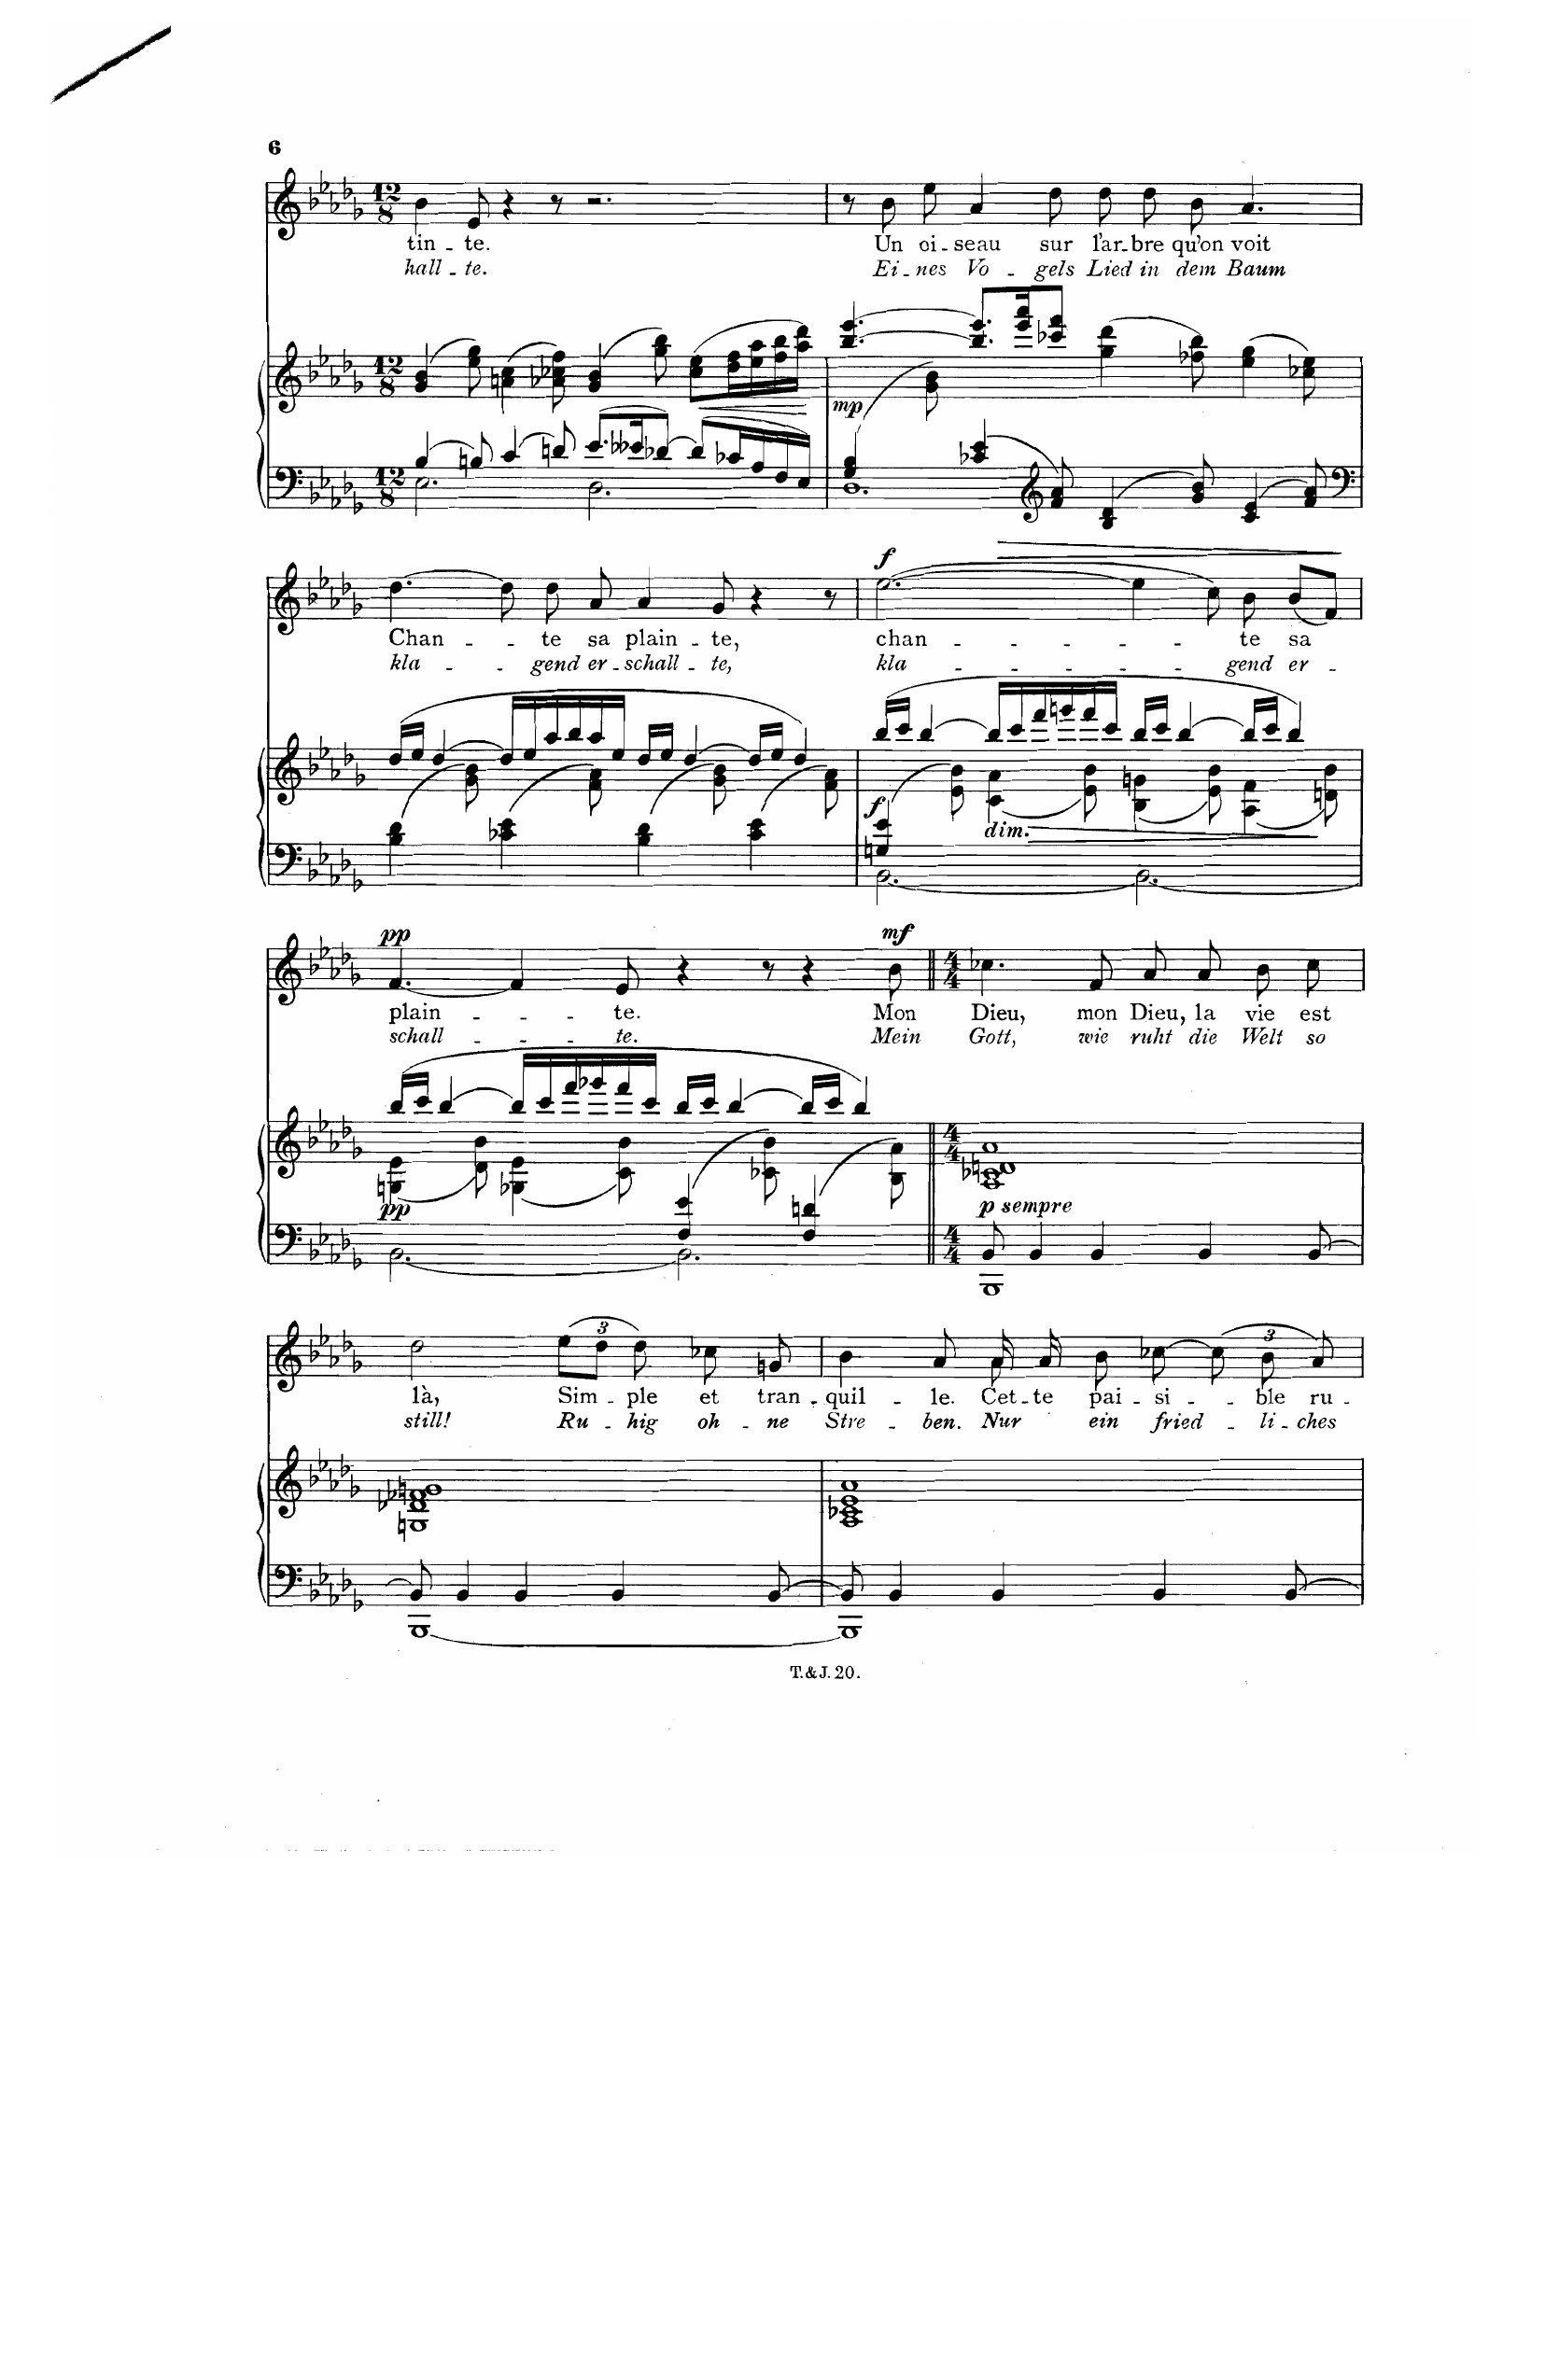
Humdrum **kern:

**kern	**kern	**dynam	**kern	**text	**dynam
*part2	*part2	*part2	*part1	*part1	*part1
*staff3	*staff2	*staff2/3	*staff1	*staff1	*staff1
*I"Piano	*	*	*I"Chant                                  Voice	*	*
*I'Pno	*	*	*	*	*
*clefF4	*clefG2	*	*clefG2	*	*
*k[b-e-a-d-g-]	*k[b-e-a-d-g-]	*	*k[b-e-a-d-g-]	*	*
*M12/8	*M12/8	*	*M12/8	*	*
=7	=7	=7	=7	=7	=7
*^	*	*	*	*	*
4B-/	2.E-\	(4g-/ 4b-/	.	4b-\	tin-	.
8Bn/	.	8ee-\ 8gg-\)	.	8e-/	-te.	.
4c/	.	(4an\ 4cc\	.	4r	.	.
8dn/	.	8a-X\ 8cc-X\ 8ff\)	.	8r	.	.
8.e-/L	2.D-\	(4g-/ 4b-/	.	2.r	.	.
16e--X/K	.	.	.	.	.	.
[8d-X/J	.	8gg-\ 8bb-\)	.	.	.	.
!	!	!	!LO:HP:b	!	!	!
8d-/L]	.	(8cc-\ 8ee-\L	<	.	.	.
16c-X/L	.	16dd-\ 16ff\L	.	.	.	.
16A-/	.	16ee-\ 16aa-\	.	.	.	.
16F/	.	16ff\ 16bb-\	.	.	.	.
16E-/JJ	.	16aa-\ 16ddd-\JJ)	.	.	.	.
=8	=8	=8	=8	=8	=8	=8
*	*	*^	*	*	*	*
!	!	!	!	!LO:DY:b	!	!	!
(4G-/ 4B-/	1.D-	[>4.bb-/ [4.eee-/	4ryy	mp	8r	.	.
.	.	.	.	.	8b-\	Un	.
8ryy	.	.	8g-/ 8b-/)	.	8ee-\	oi-	.
4c-X/ 4e-/	.	8.bb-/] 8.eee-/]L	1ryy	.	4a-/	-seau	.
.	.	16eee-/ 16aaa-/K	.	.	.	.	.
*clefG2	*	*	*	*	*	*	*
8f/ 8a-/	.	8ccc-X/ 8fff/J	.	.	8dd-\	sur	.
4B-/ 4d-/	.	(4gg-\ 4ddd-\	.	.	8dd-\	l’ar-	.
.	.	.	.	.	8dd-\	-bre	.
8g-/ 8b-/	.	8ff-X\ 8bb-\)	.	.	8b-\	qu’on	.
4c-j/ 4e-/	.	(4ee-\ 4gg-\	.	.	4.a-/	voit	.
8f/ 8a-/	.	8cc-X\ 8ee-\)	8ryy	.	.	.	.
*v	*v	*	*	*	*	*	*
=9	=9	=9	=9	=9	=9	=9
*clefF4	*	*	*	*	*	*
(4B-\ 4d-\	(>16dd-/LL	4ryy	.	[4.dd-\	Chan-	.
.	16ee-/JJ	.	.	.	.	.
.	[>4dd-/	.	.	.	.	.
8ryy	.	8g-\ 8b-\)	.	.	.	.
(4c-X\ 4e-\	16dd-/LL]	4ryy	.	8dd-\]	.	.
.	16ee-/	.	.	.	.	.
.	16aa-/	.	.	8dd-\	-te	.
.	16bb-/	.	.	.	.	.
8ryy	16aa-/	8f\ 8a-\)	.	8a-/	sa	.
.	16ee-/JJ	.	.	.	.	.
(4B-\ 4d-\	16dd-/LL	4ryy	.	4a-/	plain-	.
.	16ee-/JJ	.	.	.	.	.
.	[>4dd-/	.	.	.	.	.
8ryy	.	8g-\ 8b-\)	.	8a-/	-te,	.
(4c-\ 4e-\	16dd-/LL]	4ryy	.	4r	.	.
.	16ee-/JJ	.	.	.	.	.
.	4dd-/)	.	.	.	.	.
8ryy	.	8f\ 8a-\)	.	8r	.	.
=10	=10	=10	=10	=10	=10	=10
*^	*	*	*	*^	*	*
!	!	!	!	!LO:DY:b	!	!	!	!LO:DY:a
(4Gn/ 4e-/	[2.BB-\	(>16bb-/LL	4ryy	f	([2.ee-\	4.ryy	chan-	f
.	.	16ccc/JJ	.	.	.	.	.	.
.	.	[>4bb-/	.	.	.	.	.	.
1ryy	.	.	8e-/ 8b-/)	.	.	.	.	.
.	.	16bb-/LL]	(4c/ 4a-/	.	.	4.ryy	.	.
.	.	16ccc/	.	.	.	.	.	.
.	.	16fff/	.	.	.	.	.	.
.	.	16gggn/	.	.	.	.	.	.
.	.	16fff/	8e-/ 8b-/)	.	.	.	.	.
.	.	16ccc/JJ	.	.	.	.	.	.
.	2.BB-\_	16bb-/LL	(4B-/ 4gn/	.	4ee-\]	2.ryy	.	.
.	.	16ccc/JJ	.	.	.	.	.	.
.	.	[>4bb-/	.	.	.	.	.	.
.	.	.	8e-/ 8b-/)	.	8cc\)	.	.	.
.	.	16bb-/LL]	(4A-/ 4f/	.	8b-\	.	-te	.
.	.	16ccc/JJ	.	.	.	.	.	.
4ryy	.	4bb-/)	.	.	(8b-/L	.	sa	.
.	.	.	8dn/ 8b-/)	.	8f/J)	.	.	.
*v	*v	*	*	*	*v	*v	*	*
*	*v	*v	*	*	*	*
.	.	[	.	.	.
=11	=11	=11	=11	=11	=11
*^	*^	*	*	*	*
!	!	!	!	!LO:DY:b	!	!	!LO:DY:a
2.ryy	2.BB-\_	(>16bb-/LL	(4Gn/ 4e-/	pp	[4.f/	plain-	pp
.	.	16ccc/JJ	.	.	.	.	.
.	.	[>4bb-/	.	.	.	.	.
.	.	.	8d-/ 8b-/)	.	.	.	.
.	.	16bb-/LL]	(4G-X/ 4e-/	.	4f/]	.	.
.	.	16ccc/	.	.	.	.	.
.	.	16fff/	.	.	.	.	.
.	.	16ggg-X/	.	.	.	.	.
.	.	16fff/	8c/ 8b-/)	.	8e-/	-te.	.
.	.	16ccc/JJ	.	.	.	.	.
(4F/ 4e-/	2.BB-\]	16bb-/LL	4ryy	.	8r	.	.
.	.	16ccc/JJ	.	.	.	.	.
.	.	[>4bb-/	.	.	8r	.	.
8ryy	.	.	8c-X/ 8b-/)	.	8r	.	.
(4F/ 4dn/	.	16bb-/LL]	4ryy	.	4r	.	.
.	.	16ccc/JJ	.	.	.	.	.
.	.	4bb-/)	.	.	.	.	.
!	!	!	!	!	!	!	!LO:DY:a
8ryy	.	.	8B-/ 8a-/)	.	8b-\	Mon	mf
*	*	*v	*v	*	*	*	*
=12	=12	=12	=12	=12	=12	=12
*M4/4	*	*M4/4	*	*M4/4	*	*
*	*	*^	*	*	*	*
!	!	!	!	!LO:DY:b	!	!	!
!	!	!	!	!LO:DY:n=1:b	!	!	!
*	*	*v	*v	*	*	*	*
8BB-/	1BBB-	1A- 1c-X 1dn 1a-	p other-dynamics	4.cc-X\	Dieu,	.
4BB-/	.	.	.	.	.	.
4BB-/	.	.	.	8f/	mon	.
.	.	.	.	8a-/	Dieu,	.
4BB-/	.	.	.	8a-/	la	.
.	.	.	.	8b-\	vie	.
[8BB-/	.	.	.	8cc-\	est	.
=13	=13	=13	=13	=13	=13	=13
8BB-/]	[1BBB-	1Gn 1d-X 1f-X 1gn	.	2dd-\	là,	.
4BB-/	.	.	.	.	.	.
4BB-/	.	.	.	.	.	.
.	.	.	.	12ee-\L	Sim-	.
.	.	.	.	12dd-\J	.	.
4BB-/	.	.	.	.	.	.
.	.	.	.	12dd-\	-ple	.
.	.	.	.	8cc-X\	et	.
[8BB-/	.	.	.	8gn/	tran-	.
=14	=14	=14	=14	=14	=14	=14
8BB-/]	1BBB-]	1A- 1c-X 1e- 1a-	.	4b-\	-quil-	.
4BB-/	.	.	.	.	.	.
.	.	.	.	8a-/	-le.	.
4BB-/	.	.	.	16a-/	Cet-	.
.	.	.	.	16a-/	-te	.
.	.	.	.	8b-\	pai-	.
4BB-/	.	.	.	[8cc-X\	-si-	.
.	.	.	.	12cc-\]	.	.
.	.	.	.	12b-\	-ble	.
[8BB-/	.	.	.	.	.	.
.	.	.	.	12a-/	ru-	.
*v	*v	*	*	*	*	*
=	=	=	=	=	=
*-	*-	*-	*-	*-	*-
